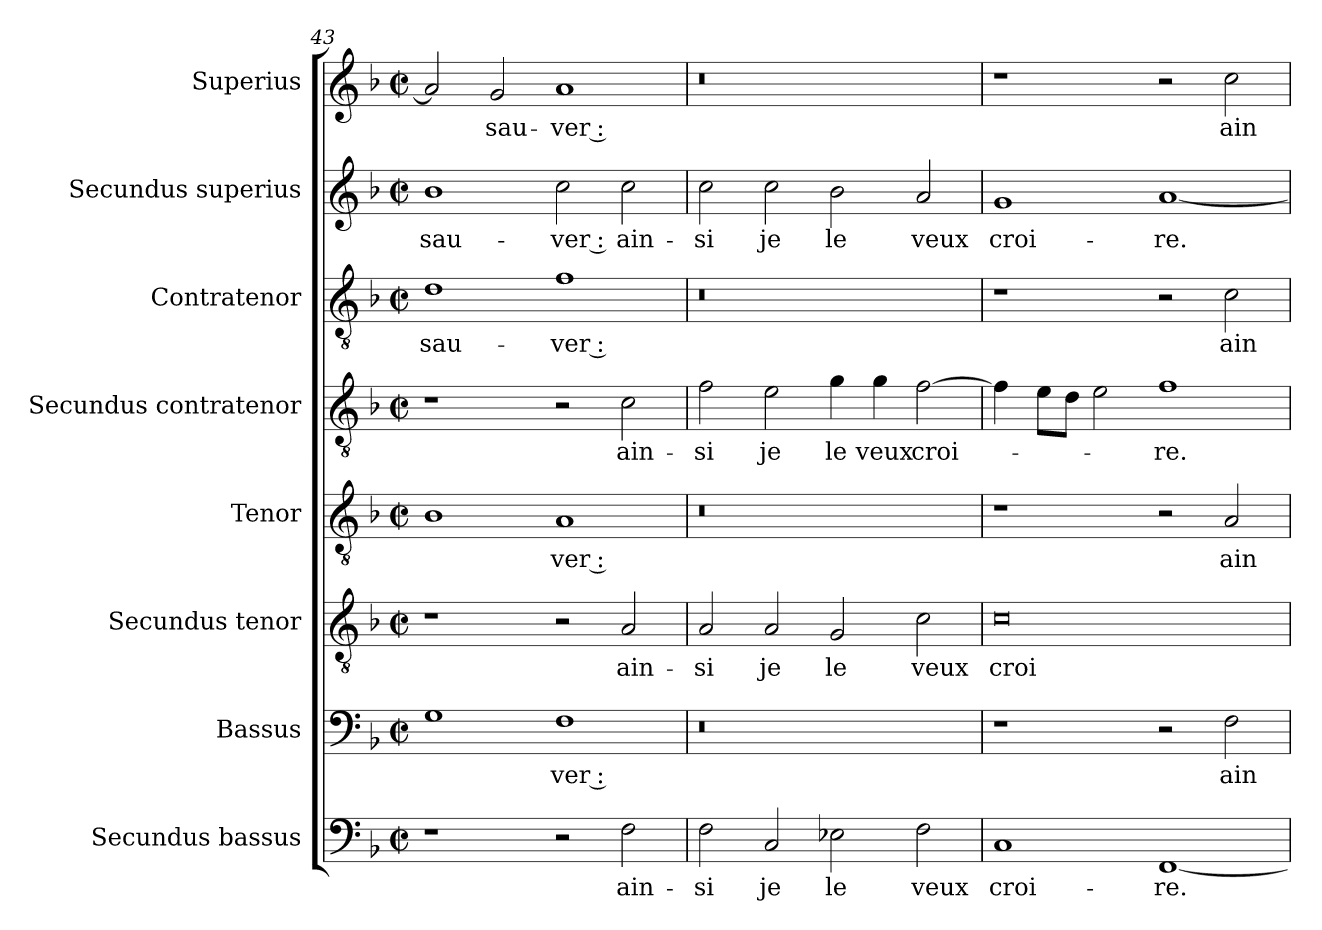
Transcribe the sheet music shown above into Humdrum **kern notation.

**kern	**text	**kern	**text	**kern	**text	**kern	**text	**kern	**text	**kern	**text	**kern	**text	**kern	**text
*part8	*part8	*part7	*part7	*part6	*part6	*part5	*part5	*part4	*part4	*part3	*part3	*part2	*part2	*part1	*part1
*staff8	*staff8	*staff7	*staff7	*staff6	*staff6	*staff5	*staff5	*staff4	*staff4	*staff3	*staff3	*staff2	*staff2	*staff1	*staff1
*I"Secundus bassus	*	*I"Bassus	*	*I"Secundus tenor	*	*I"Tenor	*	*I"Secundus contratenor	*	*I"Contratenor	*	*I"Secundus superius	*	*I"Superius	*
*clefF4	*	*clefF4	*	*clefGv2	*	*clefGv2	*	*clefGv2	*	*clefGv2	*	*clefG2	*	*clefG2	*
*k[b-]	*	*k[b-]	*	*k[b-]	*	*k[b-]	*	*k[b-]	*	*k[b-]	*	*k[b-]	*	*k[b-]	*
*F:	*	*F:	*	*F:	*	*F:	*	*F:	*	*F:	*	*F:	*	*F:	*
*M2/2	*	*M2/2	*	*M2/2	*	*M2/2	*	*M2/2	*	*M2/2	*	*M2/2	*	*M2/2	*
*met(c|)	*	*met(c|)	*	*met(c|)	*	*met(c|)	*	*met(c|)	*	*met(c|)	*	*met(c|)	*	*met(c|)	*
=43	=43	=43	=43	=43	=43	=43	=43	=43	=43	=43	=43	=43	=43	=43	=43
1r	.	1G\	.	1r	.	1B-\	.	1r	.	1d\	sau-	1b-\	sau-	2a/]	.
.	.	.	.	.	.	.	.	.	.	.	.	.	.	2g/	sau-
2r	.	1F\	-ver :	2r	.	1A/	-ver :	2r	.	1f\	-ver :	2cc\	-ver :	1a/	-ver :
2F\	ain-	.	.	2A/	ain-	.	.	2c\	ain-	.	.	2cc\	ain-	.	.
!!LO:LB:g=z
=44	=44	=44	=44	=44	=44	=44	=44	=44	=44	=44	=44	=44	=44	=44	=44
!	!	!LO:N:vis=0	!	!	!	!LO:N:vis=0	!	!	!	!LO:N:vis=0	!	!	!	!LO:N:vis=0	!
2F\	-si	1r	.	2A/	-si	1r	.	2f\	-si	1r	.	2cc\	-si	1r	.
2C/	je	.	.	2A/	je	.	.	2e\	je	.	.	2cc\	je	.	.
2E-X\	le	1ryy	.	2G/	le	1ryy	.	4g\	le	1ryy	.	2b-\	le	1ryy	.
.	.	.	.	.	.	.	.	4g\	veux	.	.	.	.	.	.
2F\	veux	.	.	2c\	veux	.	.	[2f\	croi-	.	.	2a/	veux	.	.
=45	=45	=45	=45	=45	=45	=45	=45	=45	=45	=45	=45	=45	=45	=45	=45
1C/	croi-	1r	.	0c\	croi-	1r	.	4f\]	.	1r	.	1g/	croi-	1r	.
.	.	.	.	.	.	.	.	8e\L	.	.	.	.	.	.	.
.	.	.	.	.	.	.	.	8d\J	.	.	.	.	.	.	.
.	.	.	.	.	.	.	.	2e\	.	.	.	.	.	.	.
[1FF/	-re.	2r	.	.	.	2r	.	1f\	-re.	2r	.	[1a/	-re.	2r	.
.	.	2F\	ain-	.	.	2A/	ain-	.	.	2c\	ain-	.	.	2cc\	ain-
=	=	=	=	=	=	=	=	=	=	=	=	=	=	=	=
*-	*-	*-	*-	*-	*-	*-	*-	*-	*-	*-	*-	*-	*-	*-	*-
